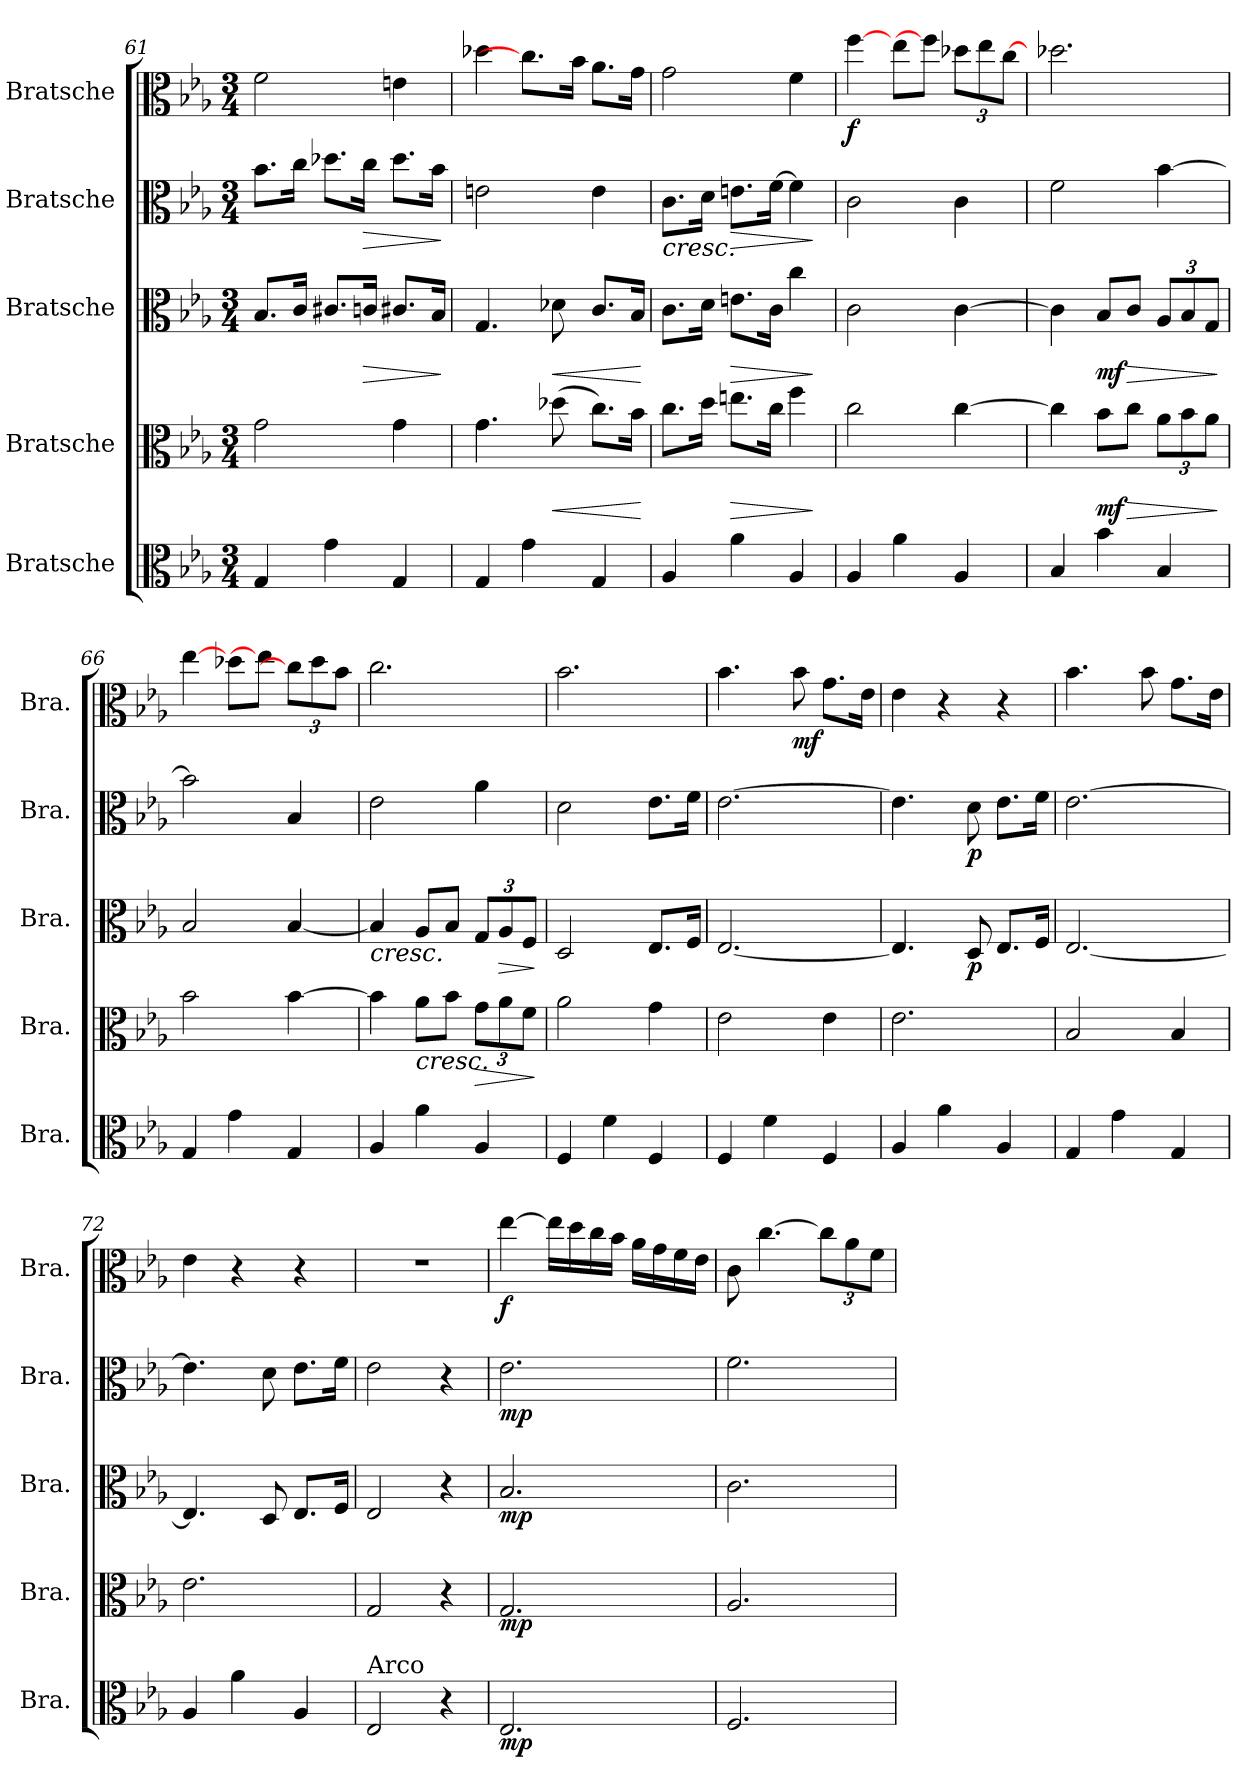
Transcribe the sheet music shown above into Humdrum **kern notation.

**kern	**dynam	**kern	**dynam	**kern	**dynam	**kern	**dynam	**kern	**dynam
*part5	*part5	*part4	*part4	*part3	*part3	*part2	*part2	*part1	*part1
*staff5	*staff5	*staff4	*staff4	*staff3	*staff3	*staff2	*staff2	*staff1	*staff1
*I"Bratsche	*	*I"Bratsche	*	*I"Bratsche	*	*I"Bratsche	*	*I"Bratsche	*
*I'Bra.	*	*I'Bra.	*	*I'Bra.	*	*I'Bra.	*	*I'Bra.	*
!!LO:LB:g=z
*clefC3	*	*clefC3	*	*clefC3	*	*clefC3	*	*clefC3	*
*k[b-e-a-]	*	*k[b-e-a-]	*	*k[b-e-a-]	*	*k[b-e-a-]	*	*k[b-e-a-]	*
*M3/4	*	*M3/4	*	*M3/4	*	*M3/4	*	*M3/4	*
=61	=61	=61	=61	=61	=61	=61	=61	=61	=61
4G/	.	2g\	.	8.B-/L	.	8.b-\L	.	2f\	.
.	.	.	.	16c/Jk	.	16cc\Jk	.	.	.
4g\	.	.	.	8.c#X/L	.	8.dd-X\L	.	.	.
!	!	!	!	!	!LO:HP:b	!	!LO:HP:b	!	!
.	.	.	.	16cn/Jk	>	16cc\Jk	>	.	.
4G/	.	4g\	.	8.c#X/L	.	8.dd-\L	.	4en\	.
.	.	.	.	16B-/Jk	.	16b-\Jk	.	.	.
.	.	.	.	.	]	.	]	.	.
=62	=62	=62	=62	=62	=62	=62	=62	=62	=62
4G/	.	4.g\	.	4.G/	.	2en\	.	4dd-X\	.
4g\	.	.	.	.	.	.	.	8.cc\L]	.
!	!	!	!LO:HP:b	!	!LO:HP:b	!	!	!	!
.	.	(>8dd-X\	<	8d-X\	<	.	.	.	.
.	.	.	.	.	.	.	.	16b-\Jk	.
4G/	.	8.cc\L)	.	8.c/L	.	4e\	.	8.a-\L	.
.	.	16b-\Jk	.	16B-/Jk	.	.	.	16g\Jk	.
.	.	.	[	.	[	.	.	.	.
=63	=63	=63	=63	=63	=63	=63	=63	=63	=63
!	!	!	!	!	!	!	!LO:HP:b	!	!
4A-/	.	8.cc\L	.	8.c\L	.	8.c\L	<	2g\	.
.	.	16dd\Jk	.	16d\Jk	.	16d\Jk	.	.	.
!	!	!	!LO:HP:b	!	!LO:HP:b	!	!LO:HP:b	!	!
4a-\	.	8.een\L	>	8.en\L	>	8.en\L	>	.	.
.	.	16cc\Jk	.	16c\Jk	.	[16f\Jk	.	.	.
4A-/	.	4ff\	.	4cc\	.	4f\]	.	4f\	.
.	.	.	]	.	]	.	[ ]	.	.
=64	=64	=64	=64	=64	=64	=64	=64	=64	=64
!	!	!	!	!	!	!	!	!	!LO:DY:b
4A-/	.	2cc\	.	2c\	.	2c\	.	[4ff\	f
4a-\	.	.	.	.	.	.	.	8ee-\L	.
.	.	.	.	.	.	.	.	8ff\J]	.
*	*	*	*	*	*	*	*	*Xbrackettup	*
4A-/	.	[4cc\	.	[4c\	.	4c\	.	12dd-X\L	.
.	.	.	.	.	.	.	.	12ee-\	.
.	.	.	.	.	.	.	.	[12cc\J	.
!!LO:PB:g=z
=65	=65	=65	=65	=65	=65	=65	=65	=65	=65
4B-/	.	4cc\]	.	4c\]	.	2f\	.	2.dd-X\	.
!	!	!	!LO:DY:b	!	!LO:DY:b	!	!	!	!
4b-\	.	8b-\L	mf	8B-/L	mf	.	.	.	.
!	!	!	!LO:HP:b	!	!LO:HP:b	!	!	!	!
.	.	8cc\J	>	8c/J	>	.	.	.	.
*	*	*Xbrackettup	*	*Xbrackettup	*	*	*	*	*
4B-/	.	12a-\L	.	12A-/L	.	[4b-\	.	.	.
.	.	12b-\	.	12B-/	.	.	.	.	.
.	.	12a-\J	.	12G/J	.	.	.	.	.
.	.	.	]	.	]	.	.	.	.
=66	=66	=66	=66	=66	=66	=66	=66	=66	=66
4G/	.	2b-\	.	2B-/	.	2b-\]	.	[4ee-\	.
4g\	.	.	.	.	.	.	.	8dd-X\L	.
.	.	.	.	.	.	.	.	8ee-\J]	.
4G/	.	[4b-\	.	[4B-/	.	4B-/	.	12cc\L]	.
.	.	.	.	.	.	.	.	12dd-\	.
.	.	.	.	.	.	.	.	12b-\J	.
=67	=67	=67	=67	=67	=67	=67	=67	=67	=67
!	!	!	!	!	!LO:HP:b	!	!	!	!
4A-/	.	4b-\]	.	4B-/]	<	2e-\	.	2.cc\	.
!	!	!	!LO:HP:b	!	!	!	!	!	!
4a-\	.	8a-\L	<	8A-/L	.	.	.	.	.
.	.	8b-\J	.	8B-/J	.	.	.	.	.
!	!	!	!LO:HP:b	!	!	!	!	!	!
4A-/	.	12g\L	>	12G/L	.	4a-\	.	.	.
!	!	!	!	!	!LO:HP:b	!	!	!	!
.	.	12a-\	.	12A-/	>	.	.	.	.
.	.	12f\J	.	12F/J	.	.	.	.	.
.	.	.	[ ]	.	[ ]	.	.	.	.
=68	=68	=68	=68	=68	=68	=68	=68	=68	=68
4F/	.	2a-\	.	2D/	.	2d\	.	2.b-\	.
4f\	.	.	.	.	.	.	.	.	.
4F/	.	4g\	.	8.E-/L	.	8.e-\L	.	.	.
.	.	.	.	16F/Jk	.	16f\Jk	.	.	.
!!LO:LB:g=z
=69	=69	=69	=69	=69	=69	=69	=69	=69	=69
4F/	.	2e-\	.	[2.E-/	.	[2.e-\	.	4.b-\	.
4f\	.	.	.	.	.	.	.	.	.
!	!	!	!	!	!	!	!	!	!LO:DY:b
.	.	.	.	.	.	.	.	8b-\	mf
4F/	.	4e-\	.	.	.	.	.	8.g\L	.
.	.	.	.	.	.	.	.	16e-\Jk	.
=70	=70	=70	=70	=70	=70	=70	=70	=70	=70
4A-/	.	2.e-\	.	4.E-/]	.	4.e-\]	.	4e-\	.
4a-\	.	.	.	.	.	.	.	4r	.
!	!	!	!	!	!LO:DY:b	!	!LO:DY:b	!	!
.	.	.	.	8D/	p	8d\	p	.	.
4A-/	.	.	.	8.E-/L	.	8.e-\L	.	4r	.
.	.	.	.	16F/Jk	.	16f\Jk	.	.	.
=71	=71	=71	=71	=71	=71	=71	=71	=71	=71
4G/	.	2B-/	.	[2.E-/	.	[2.e-\	.	4.b-\	.
4g\	.	.	.	.	.	.	.	.	.
.	.	.	.	.	.	.	.	8b-\	.
4G/	.	4B-/	.	.	.	.	.	8.g\L	.
.	.	.	.	.	.	.	.	16e-\Jk	.
=72	=72	=72	=72	=72	=72	=72	=72	=72	=72
4A-/	.	2.e-\	.	4.E-/]	.	4.e-\]	.	4e-\	.
4a-\	.	.	.	.	.	.	.	4r	.
.	.	.	.	8D/	.	8d\	.	.	.
4A-/	.	.	.	8.E-/L	.	8.e-\L	.	4r	.
.	.	.	.	16F/Jk	.	16f\Jk	.	.	.
!!LO:PB:g=z
=73	=73	=73	=73	=73	=73	=73	=73	=73	=73
!LO:TX:a:t=Arco	!	!	!	!	!	!	!	!	!
2E-/	.	2G/	.	2E-/	.	2e-\	.	2.r	.
4r	.	4r	.	4r	.	4r	.	.	.
=74	=74	=74	=74	=74	=74	=74	=74	=74	=74
!	!LO:DY:b	!	!LO:DY:b	!	!LO:DY:b	!	!LO:DY:b	!	!LO:DY:b
2.E-/	mp	2.G/	mp	2.B-/	mp	2.e-\	mp	[4ee-\	f
.	.	.	.	.	.	.	.	16ee-\LL]	.
.	.	.	.	.	.	.	.	16dd\	.
.	.	.	.	.	.	.	.	16cc\	.
.	.	.	.	.	.	.	.	16b-\JJ	.
.	.	.	.	.	.	.	.	16a-\LL	.
.	.	.	.	.	.	.	.	16g\	.
.	.	.	.	.	.	.	.	16f\	.
.	.	.	.	.	.	.	.	16e-\JJ	.
=75	=75	=75	=75	=75	=75	=75	=75	=75	=75
2.F/	.	2.A-/	.	2.c\	.	2.f\	.	8c\	.
.	.	.	.	.	.	.	.	[4.cc\	.
.	.	.	.	.	.	.	.	12cc\L]	.
.	.	.	.	.	.	.	.	12a-\	.
.	.	.	.	.	.	.	.	12f\J	.
=	=	=	=	=	=	=	=	=	=
*-	*-	*-	*-	*-	*-	*-	*-	*-	*-
